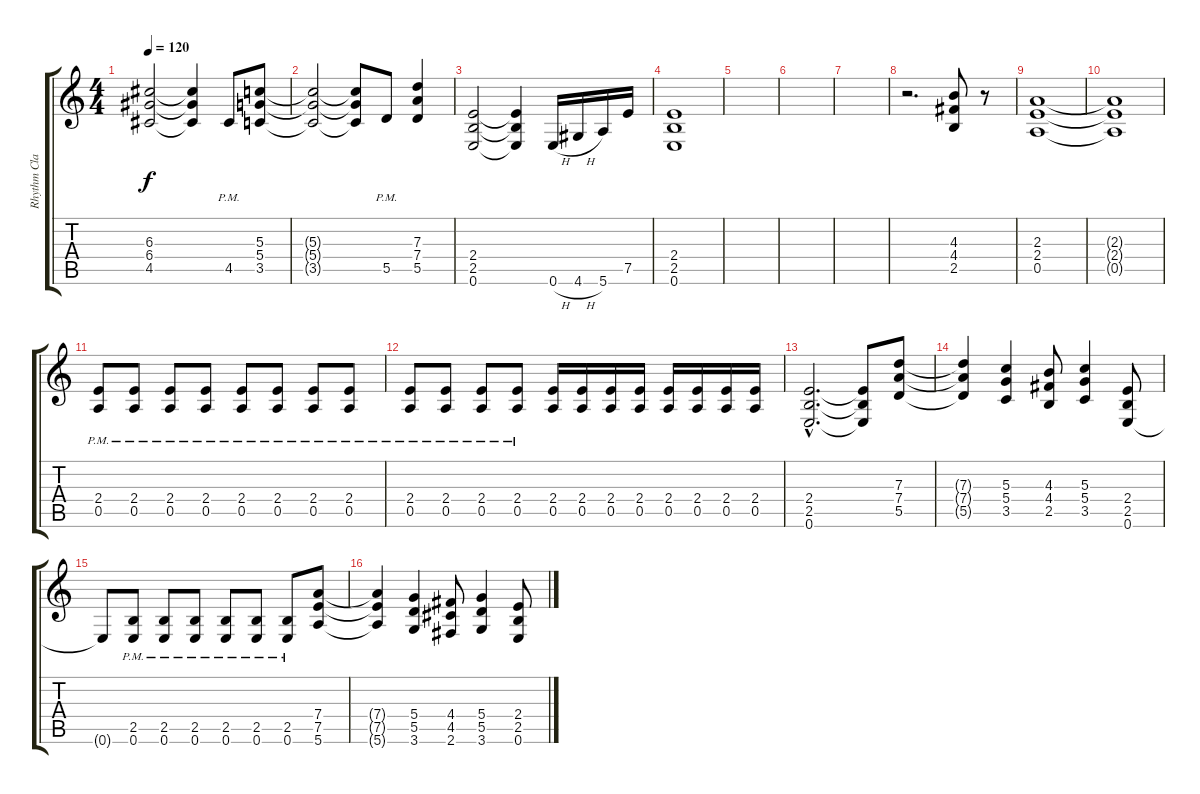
\track ("Rhythm Clark" "Rhythm Cla") {instrument distortionguitar}
\staff {score tabs}
\tuning (E4 B3 G3 D3 A2 E2) {hide}
\ts (4 4)
\tempo 120
\clef g2
\ks c
(6.3 6.4 4.5).2{dy f} (6.3{t} 6.4{t} 4.5{t}).4 4.5{pm}.8 (5.3 5.4 3.5).8 |
(5.3{t} 5.4{t} 3.5{t}).2 (5.3{t} 5.4{t} 3.5{t}).8 5.5{pm}.8 (7.3 7.4 5.5).4 |
(2.4 2.5 0.6).2 (2.4{t} 2.5{t} 0.6{t}).4 0.6{h}.16 4.6{h}.16 5.6.16 7.5.16 |
(2.4 2.5 0.6).1 |
|
|
|
r.2{d} (4.3 4.4 2.5).8{volume 12} r.8 |
(2.3 2.4 0.5).1 |
(2.3{t} 2.4{t} 0.5{t}).1{volume 11} |
(2.4{pm} 0.5).8{volume 7} (2.4{pm} 0.5).8 (2.4{pm} 0.5).8 (2.4{pm} 0.5).8 (2.4{pm} 0.5).8{volume 9} (2.4{pm} 0.5).8 (2.4{pm} 0.5).8 (2.4{pm} 0.5).8 |
(2.4{pm} 0.5).8{volume 11} (2.4{pm} 0.5).8 (2.4{pm} 0.5).8 (2.4{pm} 0.5).8 (2.4 0.5).16{volume 12} (2.4 0.5).16 (2.4 0.5).16 (2.4 0.5).16 (2.4 0.5).16 (2.4 0.5).16 (2.4 0.5).16 (2.4 0.5).16 |
(2.4{hac} 2.5{hac} 0.6{hac}).2{d volume 11} (2.4{t} 2.5{t} 0.6{t}).8 (7.3 7.4 5.5).8 |
(7.3{t} 7.4{t} 5.5{t}).4 (5.3 5.4 3.5).4 (4.3 4.4 2.5).8 (5.3 5.4 3.5).4 (2.4 2.5 0.6).8 |
0.6{t}.8 (2.5{pm} 0.6).8 (2.5{pm} 0.6).8 (2.5{pm} 0.6).8 (2.5{pm} 0.6).8 (2.5{pm} 0.6).8 (2.5{pm} 0.6).8 (7.4 7.5 5.6).8 |
(7.4{t} 7.5{t} 5.6{t}).4 (5.4 5.5 3.6).4 (4.4 4.5 2.6).8 (5.4 5.5 3.6).4 (2.4 2.5 0.6).8
